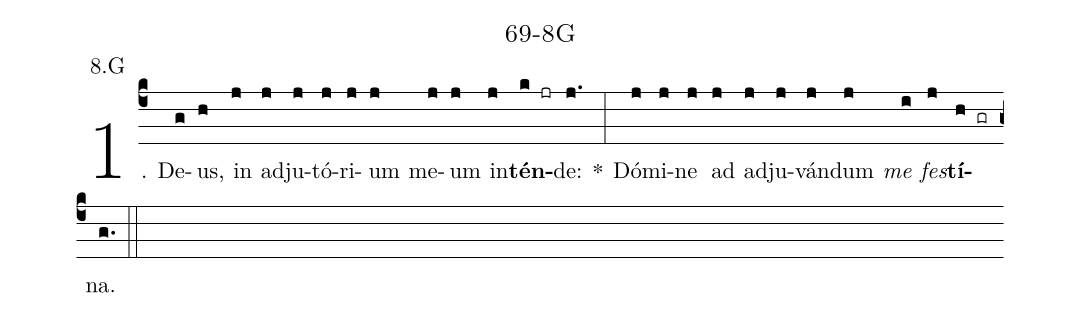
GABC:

name: 69-8G;
annotation: 8.G;
%%
(c4)1. De(g)us,(h) in(j) ad(j)ju(j)tó(j)ri(j)um(j) me(j)um(j) in(j)<b>tén</b>(k jr)de:(j.) *(:) Dó(j)mi(j)ne(j) ad(j) ad(j)ju(j)ván(j)dum(j) <i>me</i>(i) <i>fes</i>(j)<b>tí</b>(h gr)na.(g.) (::)
